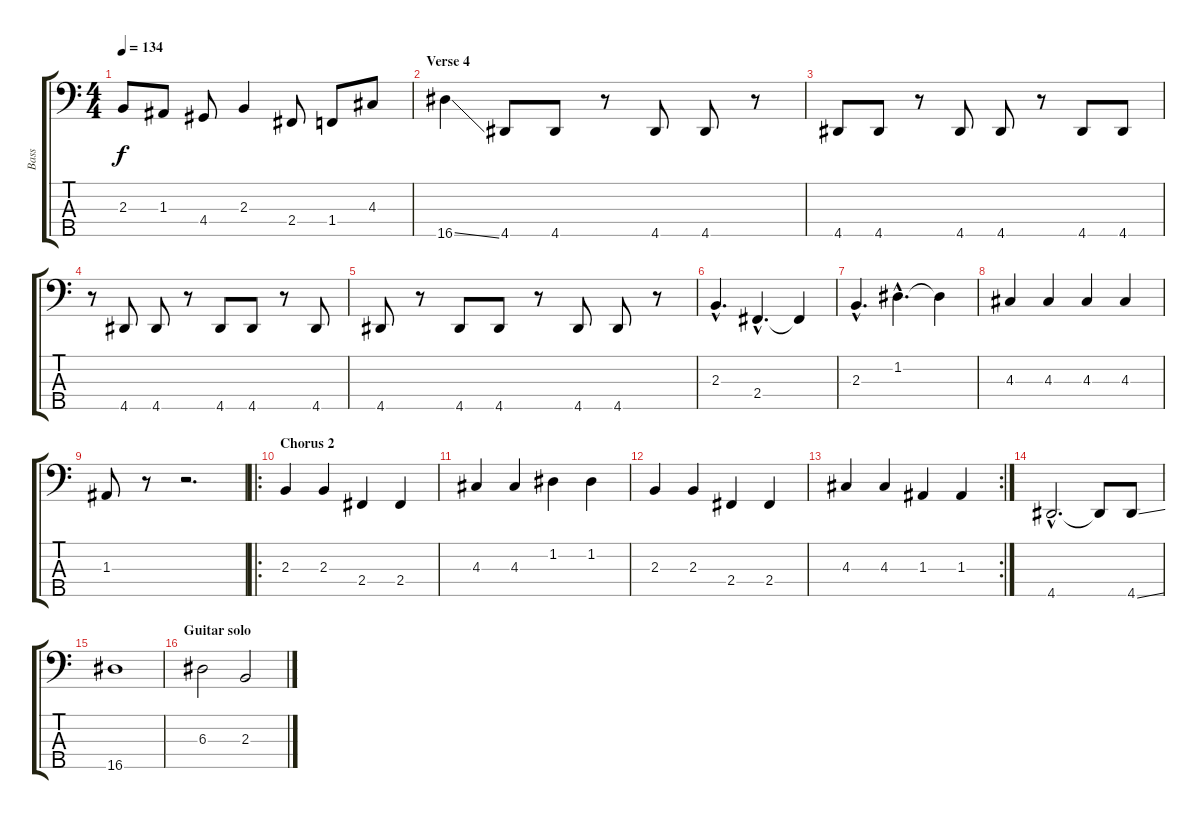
\track ("Bass" "Bass") {instrument electricbassfinger}
\staff {score tabs}
\tuning (G2 D2 A1 E1 B0) {hide}
\ts (4 4)
\tempo 134
\clef f4
\ks c
2.3.8{dy f} 1.3.8 4.4.8 2.3.4 2.4.8 1.4.8 4.3.8 |
\section ("" "Verse 4")
16.5{ss}.4 4.5.8 4.5.8 r.8 4.5.8 4.5.8 r.8 |
4.5.8 4.5.8 r.8 4.5.8 4.5.8 r.8 4.5.8 4.5.8 |
r.8 4.5.8 4.5.8 r.8 4.5.8 4.5.8 r.8 4.5.8 |
4.5.8 r.8 4.5.8 4.5.8 r.8 4.5.8 4.5.8 r.8 |
2.3{hac}.4{d} 2.4{hac}.4{d} 2.4{t}.4 |
2.3{hac}.4{d} 1.2{hac}.4{d} 1.2{t}.4 |
4.3.4 4.3.4 4.3.4 4.3.4 |
1.3.8 r.8 r.2{d} |
\ro
\section ("" "Chorus 2")
2.3.4 2.3.4 2.4.4 2.4.4 |
4.3.4 4.3.4 1.2.4 1.2.4 |
2.3.4 2.3.4 2.4.4 2.4.4 |
\rc 2
4.3.4 4.3.4 1.3.4 1.3.4 |
4.5{hac}.2{d} 4.5{t}.8 4.5{ss}.8 |
16.5.1 |
\section ("" "Guitar solo")
6.3.2 2.3.2
